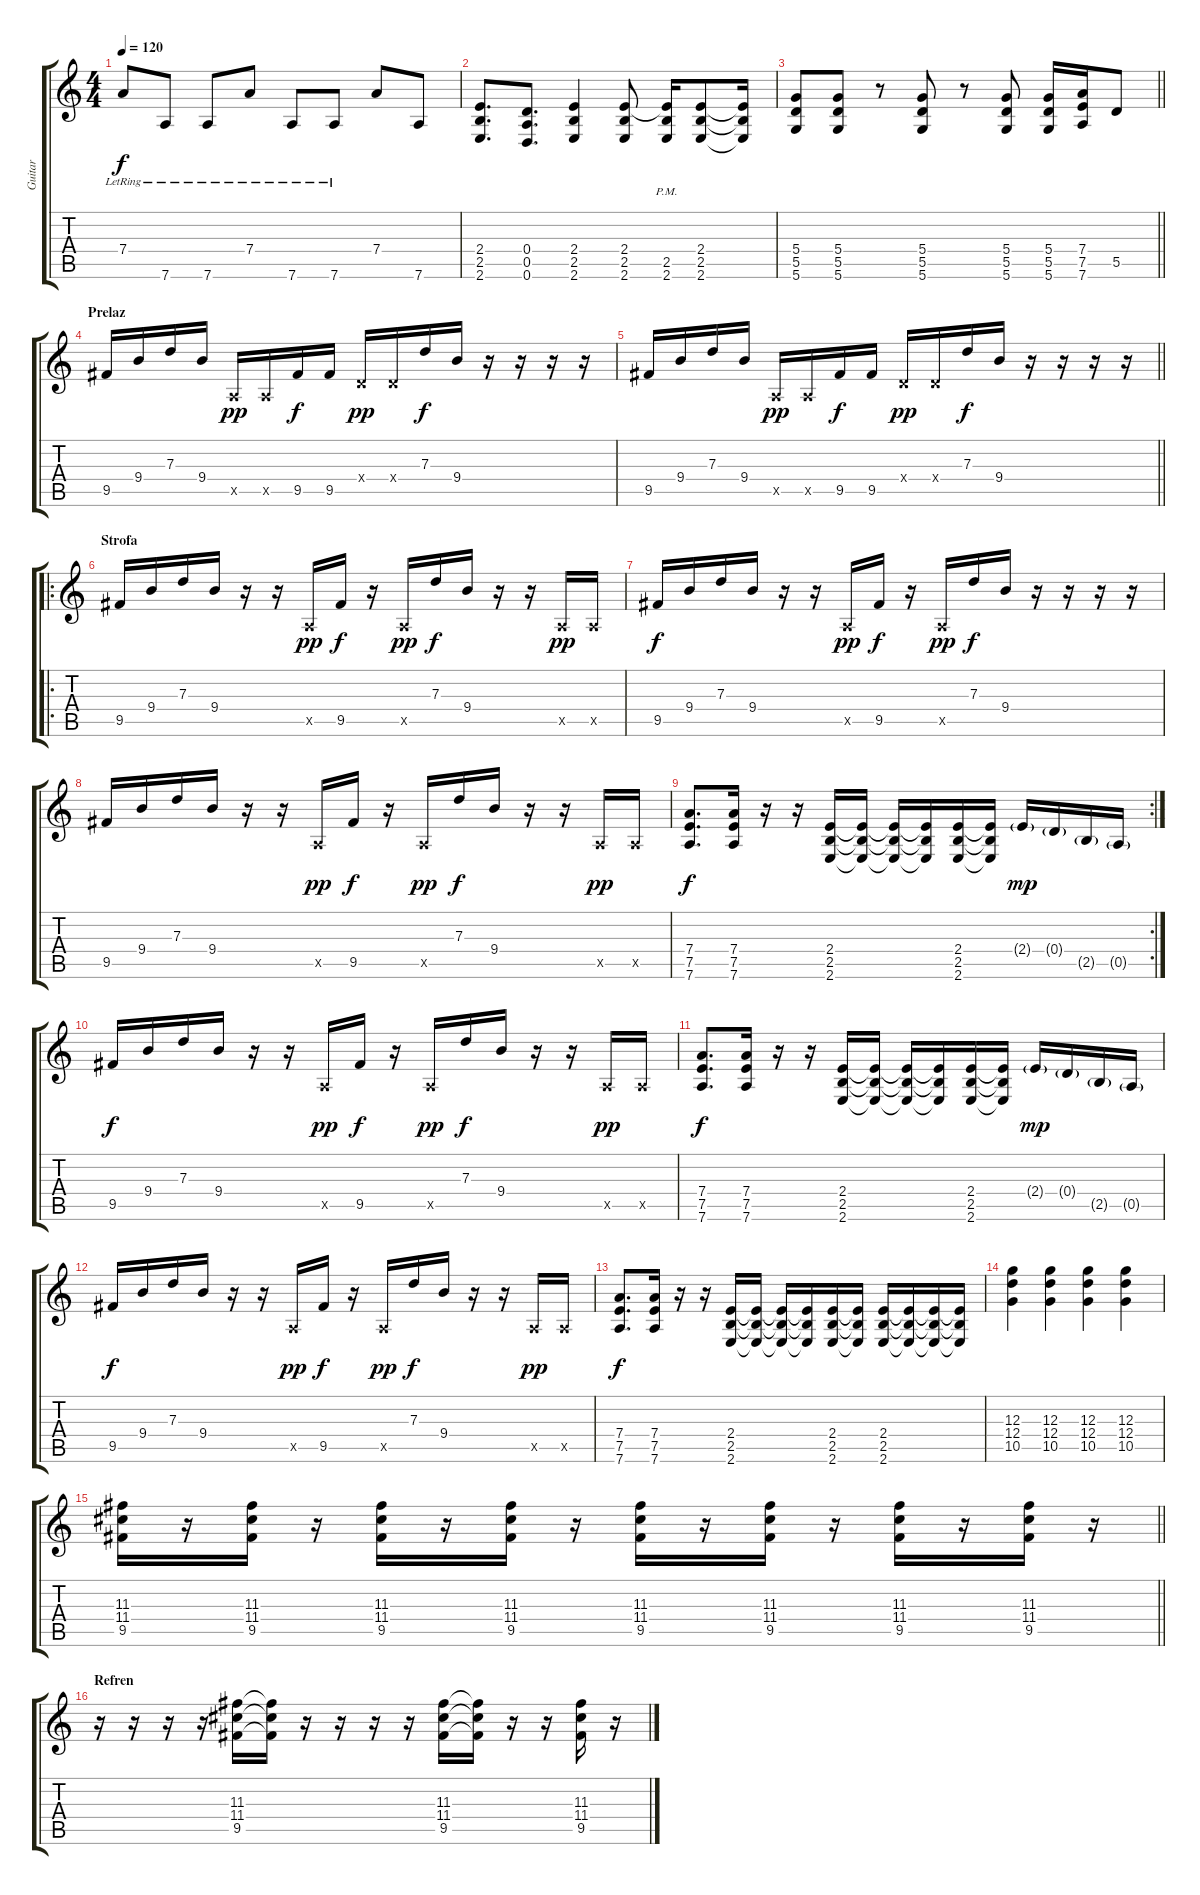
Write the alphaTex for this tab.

\track ("Guitar" "Guitar") {instrument overdrivenguitar}
\staff {score tabs}
\tuning (E4 B3 G3 D3 A2 D2) {hide}
\ts (4 4)
\tempo 120
\clef g2
\ks c
7.4{lr}.8{dy f} 7.6{lr}.8 7.6{lr}.8 7.4{lr}.8 7.6{lr}.8 7.6{lr}.8 7.4.8 7.6.8 |
(2.4 2.5 2.6).8{d} (0.4 0.5 0.6).8{d} (2.4 2.5 2.6).4 (2.4 2.5 2.6).8 (2.4{t} 2.5{pm} 2.6{pm}).16 (2.4 2.5 2.6).8 (2.4{t} 2.5{t} 2.6{t}).16 |
\barLineRight lightlight
(5.4 5.5 5.6).8 (5.4 5.5 5.6).8 r.8 (5.4 5.5 5.6).8 r.8 (5.4 5.5 5.6).8 (5.4 5.5 5.6).16 (7.4 7.5 7.6).16 5.5.8 |
\section ("" "Prelaz")
9.5.16 9.4.16 7.3.16 9.4.16 0.5{x}.16{dy pp} 0.5{x}.16 9.5.16{dy f} 9.5.16 0.4{x}.16{dy pp} 0.4{x}.16 7.3.16{dy f} 9.4.16 r.16 r.16 r.16 r.16 |
\barLineRight lightlight
9.5.16 9.4.16 7.3.16 9.4.16 0.5{x}.16{dy pp} 0.5{x}.16 9.5.16{dy f} 9.5.16 0.4{x}.16{dy pp} 0.4{x}.16 7.3.16{dy f} 9.4.16 r.16 r.16 r.16 r.16 |
\ro
\section ("" "Strofa")
9.5.16 9.4.16 7.3.16 9.4.16 r.16 r.16 0.5{x}.16{dy pp} 9.5.16{dy f} r.16 0.5{x}.16{dy pp} 7.3.16{dy f} 9.4.16 r.16 r.16 0.5{x}.16{dy pp} 0.5{x}.16 |
9.5.16{dy f} 9.4.16 7.3.16 9.4.16 r.16 r.16 0.5{x}.16{dy pp} 9.5.16{dy f} r.16 0.5{x}.16{dy pp} 7.3.16{dy f} 9.4.16 r.16 r.16 r.16 r.16 |
9.5.16 9.4.16 7.3.16 9.4.16 r.16 r.16 0.5{x}.16{dy pp} 9.5.16{dy f} r.16 0.5{x}.16{dy pp} 7.3.16{dy f} 9.4.16 r.16 r.16 0.5{x}.16{dy pp} 0.5{x}.16 |
\rc 2
(7.4 7.5 7.6).8{d dy f} (7.4 7.5 7.6).16 r.16 r.16 (2.4 2.5 2.6).16 (2.4{t} 2.5{t} 2.6{t}).16 (2.4{t} 2.5{t} 2.6{t}).16 (2.4{t} 2.5{t} 2.6{t}).16 (2.4 2.5 2.6).16 (2.4{t} 2.5{t} 2.6{t}).16 2.4{g}.16{dy mp} 0.4{g}.16 2.5{g}.16 0.5{g}.16 |
9.5.16{dy f} 9.4.16 7.3.16 9.4.16 r.16 r.16 0.5{x}.16{dy pp} 9.5.16{dy f} r.16 0.5{x}.16{dy pp} 7.3.16{dy f} 9.4.16 r.16 r.16 0.5{x}.16{dy pp} 0.5{x}.16 |
(7.4 7.5 7.6).8{d dy f} (7.4 7.5 7.6).16 r.16 r.16 (2.4 2.5 2.6).16 (2.4{t} 2.5{t} 2.6{t}).16 (2.4{t} 2.5{t} 2.6{t}).16 (2.4{t} 2.5{t} 2.6{t}).16 (2.4 2.5 2.6).16 (2.4{t} 2.5{t} 2.6{t}).16 2.4{g}.16{dy mp} 0.4{g}.16 2.5{g}.16 0.5{g}.16 |
9.5.16{dy f} 9.4.16 7.3.16 9.4.16 r.16 r.16 0.5{x}.16{dy pp} 9.5.16{dy f} r.16 0.5{x}.16{dy pp} 7.3.16{dy f} 9.4.16 r.16 r.16 0.5{x}.16{dy pp} 0.5{x}.16 |
(7.4 7.5 7.6).8{d dy f} (7.4 7.5 7.6).16 r.16 r.16 (2.4 2.5 2.6).16 (2.4{t} 2.5{t} 2.6{t}).16 (2.4{t} 2.5{t} 2.6{t}).16 (2.4{t} 2.5{t} 2.6{t}).16 (2.4 2.5 2.6).16 (2.4{t} 2.5{t} 2.6{t}).16 (2.4 2.5 2.6).16 (2.4{t} 2.5{t} 2.6{t}).16 (2.4{t} 2.5{t} 2.6{t}).16 (2.4{t} 2.5{t} 2.6{t}).16 |
(12.3 12.4 10.5).4 (12.3 12.4 10.5).4 (12.3 12.4 10.5).4 (12.3 12.4 10.5).4 |
\barLineRight lightlight
(11.3 11.4 9.5).16 r.16 (11.3 11.4 9.5).16 r.16 (11.3 11.4 9.5).16 r.16 (11.3 11.4 9.5).16 r.16 (11.3 11.4 9.5).16 r.16 (11.3 11.4 9.5).16 r.16 (11.3 11.4 9.5).16 r.16 (11.3 11.4 9.5).16 r.16 |
\section ("" "Refren")
r.16 r.16 r.16 r.16 (11.3 11.4 9.5).16 (11.3{t} 11.4{t} 9.5{t}).16 r.16 r.16 r.16 r.16 (11.3 11.4 9.5).16 (11.3{t} 11.4{t} 9.5{t}).16 r.16 r.16 (11.3 11.4 9.5).16 r.16
